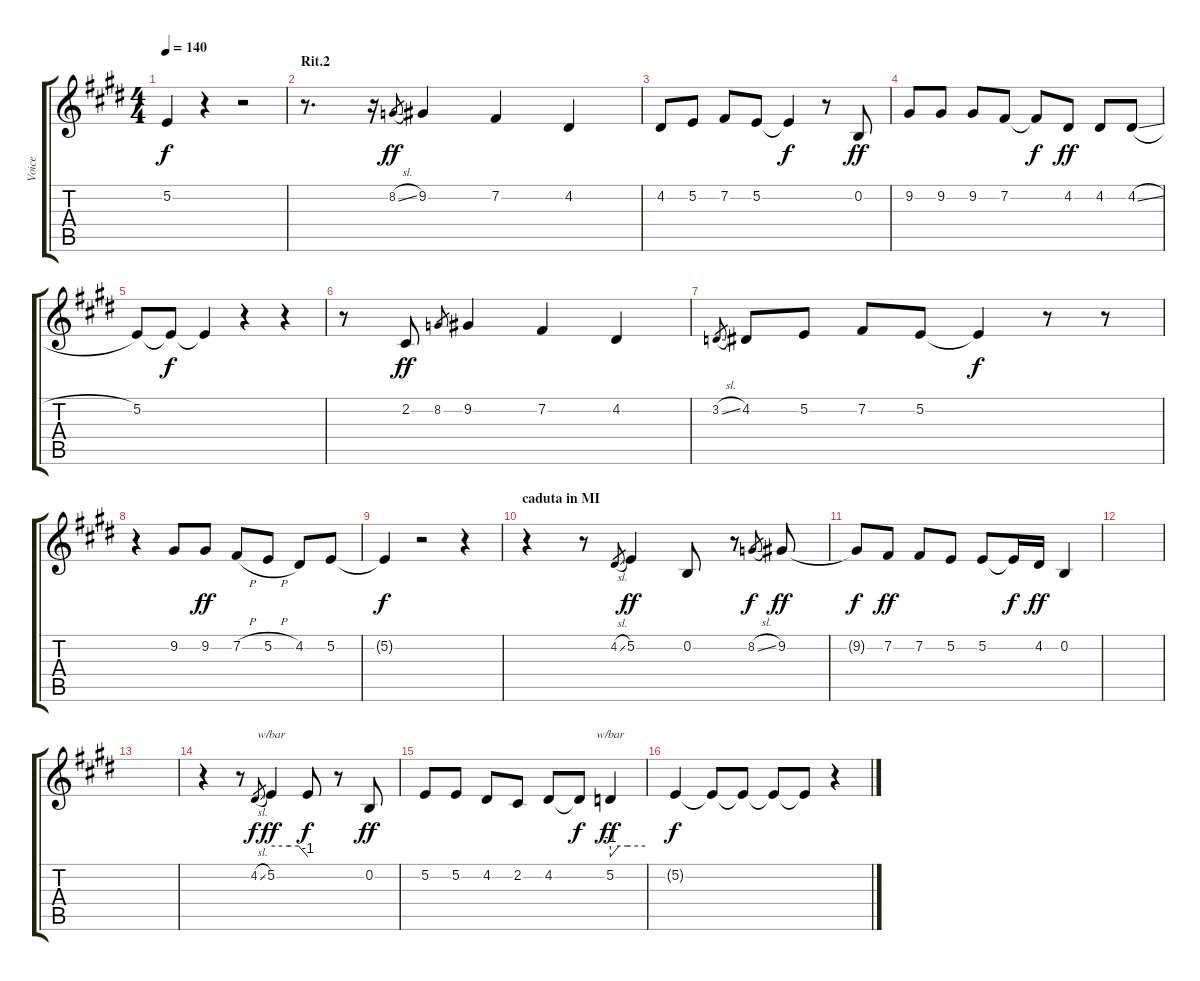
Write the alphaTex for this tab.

\track ("Voice" "Voice") {instrument lead4chiff}
\staff {score tabs}
\tuning (E4 B3 G3 D3 A2 E2) {hide}
\ts (4 4)
\tempo 140
\clef g2
\ks c#minor
5.2{t}.4{dy f} r.4 r.2 |
\section ("" "Rit.2")
r.8{d} r.16 8.2{sl}.8{gr dy ff} 9.2.4 7.2.4 4.2.4 |
4.2.8 5.2.8 7.2.8 5.2.8 5.2{t}.4{dy f} r.8 0.2.8{dy ff} |
9.2.8 9.2.8 9.2.8 7.2.8 7.2{t}.8{dy f} 4.2.8{dy ff} 4.2.8 4.2{sl}.8 |
5.2.8 5.2{t}.8{dy f} 5.2{t}.4 r.4 r.4 |
r.8 2.2.8{dy ff} 8.2.8{gr} 9.2.4 7.2.4 4.2.4 |
3.2{sl}.8{gr} 4.2.8 5.2.8 7.2.8 5.2.8 5.2{t}.4{dy f} r.8 r.8 |
r.4 9.2.8 9.2.8{dy ff} 7.2{h}.8 5.2{h}.8 4.2.8 5.2.8 |
5.2{t}.4{dy f} r.2 r.4 |
\section ("" "caduta in MI")
r.4 r.8 4.2{sl}.8{gr} 5.2.4{dy ff} 0.2.8 r.8 8.2{sl}.8{gr dy f} 9.2.8{dy ff} |
9.2{t}.8{dy f} 7.2.8{dy ff} 7.2.8 5.2.8 5.2.8 5.2{t}.16{dy f} 4.2.16{dy ff} 0.2.4 |
|
|
r.4 r.8 4.2{sl}.8{gr dy f} 5.2.4{tbe (custom default 0 0 30 0 45 0 60 -4) dy ff} 5.2{t}.8{dy f} r.8 0.2.8{dy ff} |
5.2.8 5.2.8 4.2.8 2.2.8 4.2.8 4.2{t}.8{dy f} 5.2.4{tbe (custom default 0 -4 15 0 30 0 60 0) dy ff} |
5.2{t}.4{dy f} 5.2{t}.8{volume 13} 5.2{t}.8{volume 12} 5.2{t}.8{volume 11} 5.2{t}.8{volume 9} r.4{volume 14}
